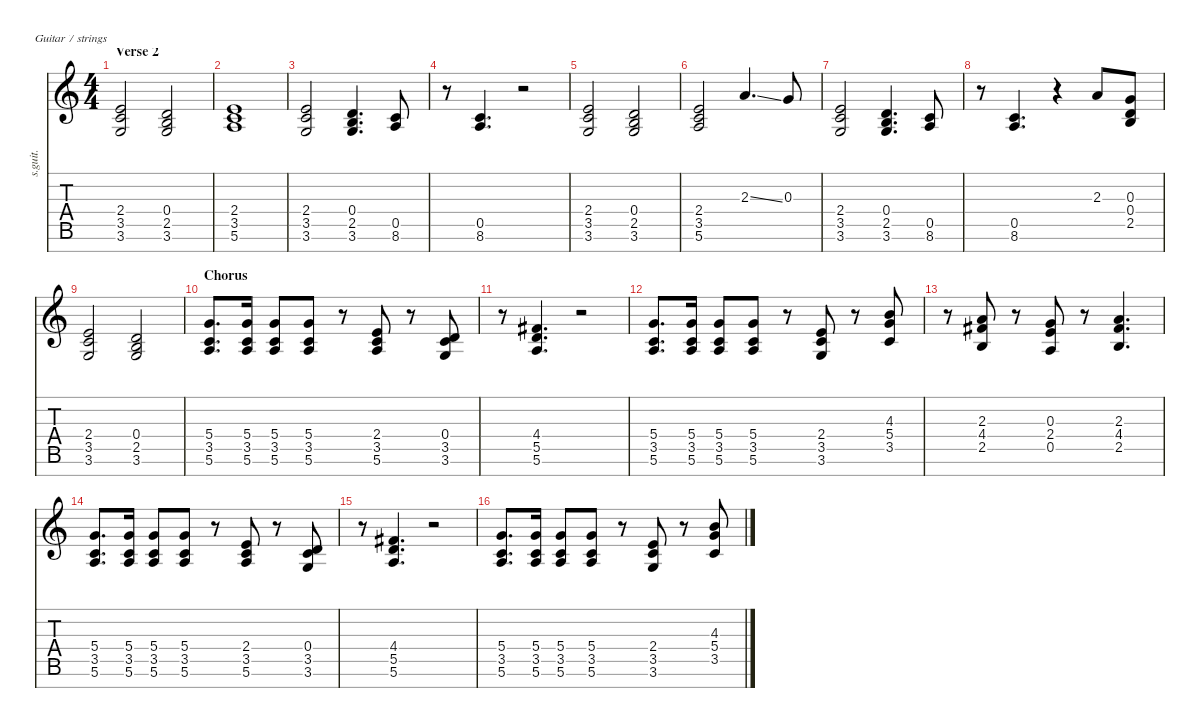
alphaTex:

\defaultSystemsLayout 4
\hideDynamics
\bracketExtendMode nobrackets
\track ("John Paul Jones - Honher Electra RH" "s.guit.") {instrument electricpiano1}
\staff {score tabs}
\tuning (E4 B3 G3 D3 A2 E2 B1)
\displaytranspose 12
\ts (4 4)
\section ("" "Verse 2")
\tempo (78 hide)
\clef g2
\ks c
(2.4 3.5 3.6).2{lyrics (0 "") lyrics (1 "") lyrics (2 "") lyrics (3 "") lyrics (4 "") dy mp} (0.4 2.5 3.6).2{lyrics (0 "") lyrics (1 "") lyrics (2 "") lyrics (3 "") lyrics (4 "")} |
(2.4 3.5 5.6).1{lyrics (0 "") lyrics (1 "") lyrics (2 "") lyrics (3 "") lyrics (4 "")} |
(2.4 3.5 3.6).2{lyrics (0 "") lyrics (1 "") lyrics (2 "") lyrics (3 "") lyrics (4 "")} (0.4 2.5 3.6).4{d lyrics (0 "") lyrics (1 "") lyrics (2 "") lyrics (3 "") lyrics (4 "")} (0.5 8.6).8{lyrics (0 "") lyrics (1 "") lyrics (2 "") lyrics (3 "") lyrics (4 "")} |
r.8 (0.5 8.6).4{d lyrics (0 "") lyrics (1 "") lyrics (2 "") lyrics (3 "") lyrics (4 "")} r.2 |
(2.4 3.5 3.6).2{lyrics (0 "") lyrics (1 "") lyrics (2 "") lyrics (3 "") lyrics (4 "")} (0.4 2.5 3.6).2{lyrics (0 "") lyrics (1 "") lyrics (2 "") lyrics (3 "") lyrics (4 "")} |
(2.4 3.5 5.6).2{lyrics (0 "") lyrics (1 "") lyrics (2 "") lyrics (3 "") lyrics (4 "")} 2.3{ss}.4{d lyrics (0 "") lyrics (1 "") lyrics (2 "") lyrics (3 "") lyrics (4 "")} 0.3.8{lyrics (0 "") lyrics (1 "") lyrics (2 "") lyrics (3 "") lyrics (4 "")} |
(2.4 3.5 3.6).2{lyrics (0 "") lyrics (1 "") lyrics (2 "") lyrics (3 "") lyrics (4 "")} (0.4 2.5 3.6).4{d lyrics (0 "") lyrics (1 "") lyrics (2 "") lyrics (3 "") lyrics (4 "")} (0.5 8.6).8{lyrics (0 "") lyrics (1 "") lyrics (2 "") lyrics (3 "") lyrics (4 "")} |
r.8 (0.5 8.6).4{d lyrics (0 "") lyrics (1 "") lyrics (2 "") lyrics (3 "") lyrics (4 "")} r.4 2.3.8{lyrics (0 "") lyrics (1 "") lyrics (2 "") lyrics (3 "") lyrics (4 "")} (0.3 0.4 2.5).8{lyrics (0 "") lyrics (1 "") lyrics (2 "") lyrics (3 "") lyrics (4 "")} |
(2.4 3.5 3.6).2{lyrics (0 "") lyrics (1 "") lyrics (2 "") lyrics (3 "") lyrics (4 "")} (0.4 2.5 3.6).2{lyrics (0 "") lyrics (1 "") lyrics (2 "") lyrics (3 "") lyrics (4 "")} |
\section ("" "Chorus")
\tempo (82 hide)
(5.4 3.5 5.6).8{d lyrics (0 "") lyrics (1 "") lyrics (2 "") lyrics (3 "") lyrics (4 "")} (5.6 3.5 5.4).16{lyrics (0 "") lyrics (1 "") lyrics (2 "") lyrics (3 "") lyrics (4 "")} (5.6 3.5 5.4).8{lyrics (0 "") lyrics (1 "") lyrics (2 "") lyrics (3 "") lyrics (4 "")} (5.6 3.5 5.4).8{lyrics (0 "") lyrics (1 "") lyrics (2 "") lyrics (3 "") lyrics (4 "")} r.8 (2.4 3.5 5.6).8{lyrics (0 "") lyrics (1 "") lyrics (2 "") lyrics (3 "") lyrics (4 "")} r.8 (0.4 3.5 3.6).8{lyrics (0 "") lyrics (1 "") lyrics (2 "") lyrics (3 "") lyrics (4 "")} |
r.8 (4.4{acc #} 5.5 5.6).4{d lyrics (0 "") lyrics (1 "") lyrics (2 "") lyrics (3 "") lyrics (4 "")} r.2 |
(5.4 3.5 5.6).8{d lyrics (0 "") lyrics (1 "") lyrics (2 "") lyrics (3 "") lyrics (4 "")} (5.6 3.5 5.4).16{lyrics (0 "") lyrics (1 "") lyrics (2 "") lyrics (3 "") lyrics (4 "")} (5.6 3.5 5.4).8{lyrics (0 "") lyrics (1 "") lyrics (2 "") lyrics (3 "") lyrics (4 "")} (5.6 3.5 5.4).8{lyrics (0 "") lyrics (1 "") lyrics (2 "") lyrics (3 "") lyrics (4 "")} r.8 (2.4 3.5 3.6).8{lyrics (0 "") lyrics (1 "") lyrics (2 "") lyrics (3 "") lyrics (4 "")} r.8 (4.3 5.4 3.5).8{lyrics (0 "") lyrics (1 "") lyrics (2 "") lyrics (3 "") lyrics (4 "")} |
r.8 (2.3 4.4{acc #} 2.5).8{lyrics (0 "") lyrics (1 "") lyrics (2 "") lyrics (3 "") lyrics (4 "")} r.8 (0.3 2.4 0.5).8{lyrics (0 "") lyrics (1 "") lyrics (2 "") lyrics (3 "") lyrics (4 "")} r.8 (2.3 4.4{acc #} 2.5).4{d lyrics (0 "") lyrics (1 "") lyrics (2 "") lyrics (3 "") lyrics (4 "")} |
(5.4 3.5 5.6).8{d lyrics (0 "") lyrics (1 "") lyrics (2 "") lyrics (3 "") lyrics (4 "")} (5.6 3.5 5.4).16{lyrics (0 "") lyrics (1 "") lyrics (2 "") lyrics (3 "") lyrics (4 "")} (5.6 3.5 5.4).8{lyrics (0 "") lyrics (1 "") lyrics (2 "") lyrics (3 "") lyrics (4 "")} (5.6 3.5 5.4).8{lyrics (0 "") lyrics (1 "") lyrics (2 "") lyrics (3 "") lyrics (4 "")} r.8 (2.4 3.5 5.6).8{lyrics (0 "") lyrics (1 "") lyrics (2 "") lyrics (3 "") lyrics (4 "")} r.8 (0.4 3.5 3.6).8{lyrics (0 "") lyrics (1 "") lyrics (2 "") lyrics (3 "") lyrics (4 "")} |
r.8 (4.4{acc #} 5.5 5.6).4{d lyrics (0 "") lyrics (1 "") lyrics (2 "") lyrics (3 "") lyrics (4 "")} r.2 |
(5.4 3.5 5.6).8{d lyrics (0 "") lyrics (1 "") lyrics (2 "") lyrics (3 "") lyrics (4 "")} (5.6 3.5 5.4).16{lyrics (0 "") lyrics (1 "") lyrics (2 "") lyrics (3 "") lyrics (4 "")} (5.6 3.5 5.4).8{lyrics (0 "") lyrics (1 "") lyrics (2 "") lyrics (3 "") lyrics (4 "")} (5.6 3.5 5.4).8{lyrics (0 "") lyrics (1 "") lyrics (2 "") lyrics (3 "") lyrics (4 "")} r.8 (2.4 3.5 3.6).8{lyrics (0 "") lyrics (1 "") lyrics (2 "") lyrics (3 "") lyrics (4 "")} r.8 (4.3 5.4 3.5).8{lyrics (0 "") lyrics (1 "") lyrics (2 "") lyrics (3 "") lyrics (4 "")}
